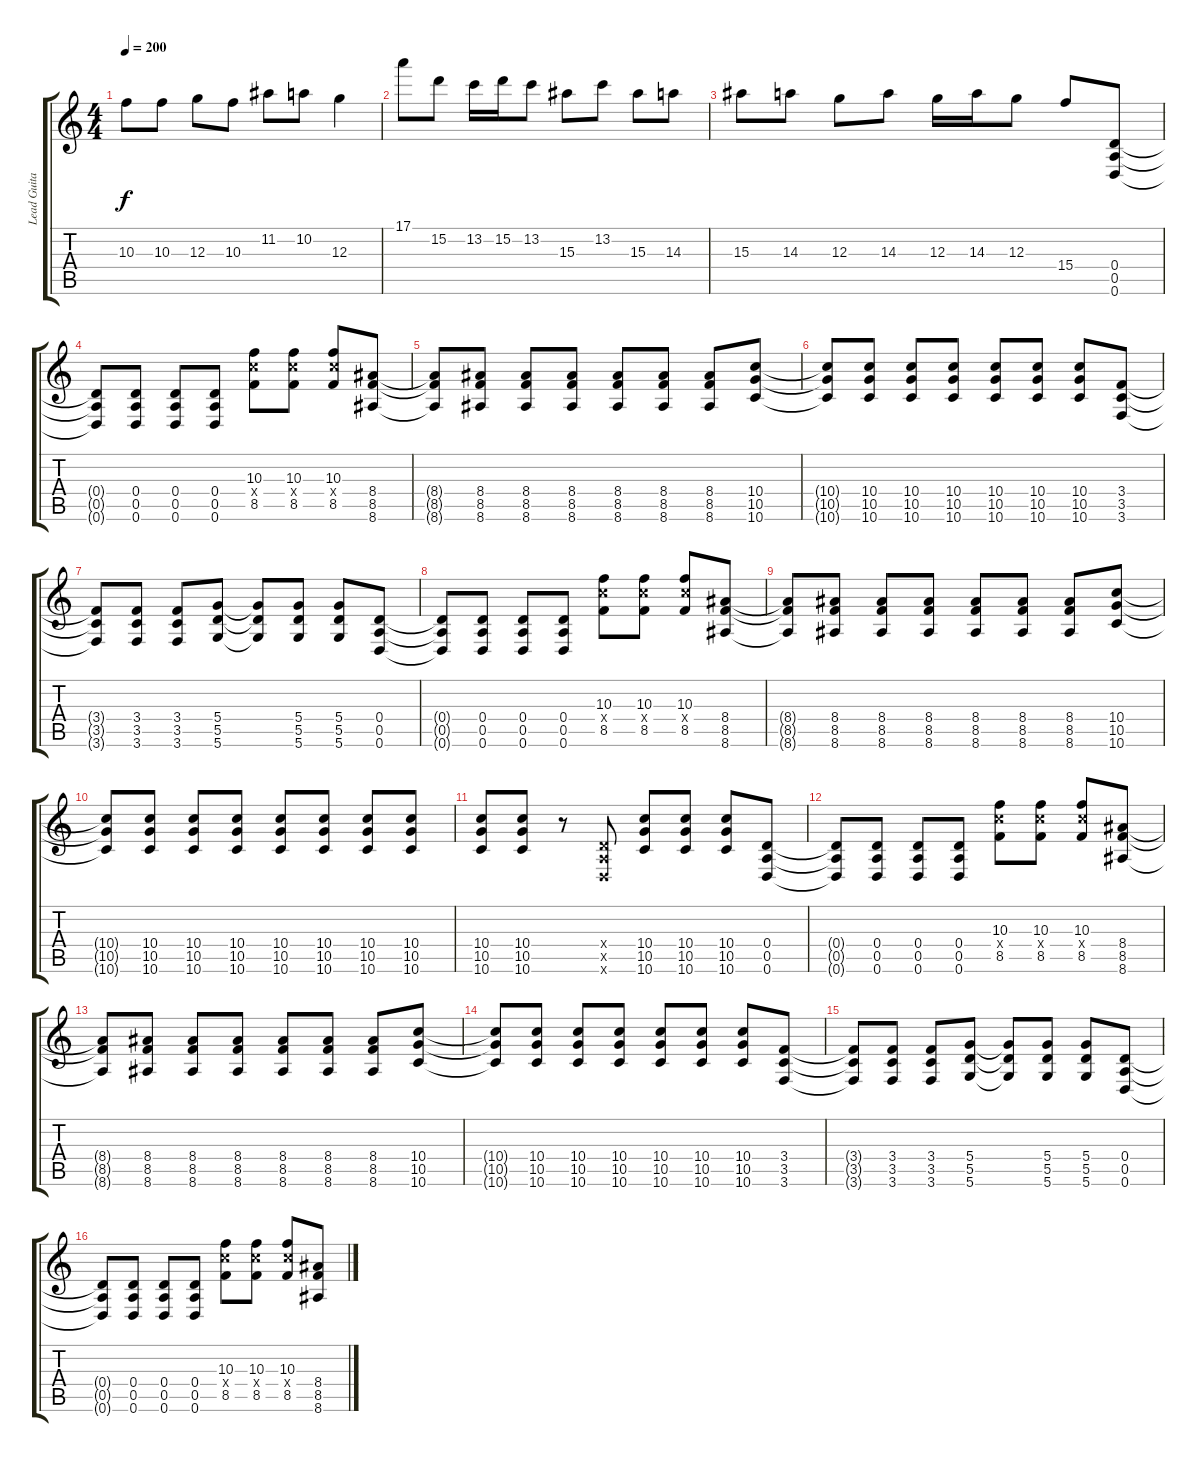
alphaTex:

\track ("Lead Guitar" "Lead Guita") {instrument distortionguitar}
\staff {score tabs}
\tuning (E4 B3 G3 D3 A2 D2) {hide}
\ts (4 4)
\tempo 200
\clef g2
\ks c
10.3{t}.8{dy f} 10.3.8 12.3.8 10.3.8 11.2.8 10.2.8 12.3.4 |
17.1.8 15.2.8 13.2.16 15.2.16 13.2.8 15.3.8 13.2.8 15.3.8 14.3.8 |
15.3.8 14.3.8 12.3.8 14.3.8 12.3.16 14.3.16 12.3.8 15.4.8 (0.4 0.5 0.6).8 |
(0.4{t} 0.5{t} 0.6{t}).8 (0.4 0.5 0.6).8 (0.4 0.5 0.6).8 (0.4 0.5 0.6).8 (10.3 10.4{x} 8.5).8 (10.3 10.4{x} 8.5).8 (10.3 10.4{x} 8.5).8 (8.4 8.5 8.6).8 |
(8.4{t} 8.5{t} 8.6{t}).8 (8.4 8.5 8.6).8 (8.4 8.5 8.6).8 (8.4 8.5 8.6).8 (8.4 8.5 8.6).8 (8.4 8.5 8.6).8 (8.4 8.5 8.6).8 (10.4 10.5 10.6).8 |
(10.4{t} 10.5{t} 10.6{t}).8 (10.4 10.5 10.6).8 (10.4 10.5 10.6).8 (10.4 10.5 10.6).8 (10.4 10.5 10.6).8 (10.4 10.5 10.6).8 (10.4 10.5 10.6).8 (3.4 3.5 3.6).8 |
(3.4{t} 3.5{t} 3.6{t}).8 (3.4 3.5 3.6).8 (3.4 3.5 3.6).8 (5.4 5.5 5.6).8 (5.4{t} 5.5{t} 5.6{t}).8 (5.4 5.5 5.6).8 (5.4 5.5 5.6).8 (0.4 0.5 0.6).8 |
(0.4{t} 0.5{t} 0.6{t}).8 (0.4 0.5 0.6).8 (0.4 0.5 0.6).8 (0.4 0.5 0.6).8 (10.3 10.4{x} 8.5).8 (10.3 10.4{x} 8.5).8 (10.3 10.4{x} 8.5).8 (8.4 8.5 8.6).8 |
(8.4{t} 8.5{t} 8.6{t}).8 (8.4 8.5 8.6).8 (8.4 8.5 8.6).8 (8.4 8.5 8.6).8 (8.4 8.5 8.6).8 (8.4 8.5 8.6).8 (8.4 8.5 8.6).8 (10.4 10.5 10.6).8 |
(10.4{t} 10.5{t} 10.6{t}).8 (10.4 10.5 10.6).8 (10.4 10.5 10.6).8 (10.4 10.5 10.6).8 (10.4 10.5 10.6).8 (10.4 10.5 10.6).8 (10.4 10.5 10.6).8 (10.4 10.5 10.6).8 |
(10.4 10.5 10.6).8 (10.4 10.5 10.6).8 r.8 (0.4{x} 0.5{x} 0.6{x}).8 (10.4 10.5 10.6).8 (10.4 10.5 10.6).8 (10.4 10.5 10.6).8 (0.4 0.5 0.6).8 |
(0.4{t} 0.5{t} 0.6{t}).8 (0.4 0.5 0.6).8 (0.4 0.5 0.6).8 (0.4 0.5 0.6).8 (10.3 10.4{x} 8.5).8 (10.3 10.4{x} 8.5).8 (10.3 10.4{x} 8.5).8 (8.4 8.5 8.6).8 |
(8.4{t} 8.5{t} 8.6{t}).8 (8.4 8.5 8.6).8 (8.4 8.5 8.6).8 (8.4 8.5 8.6).8 (8.4 8.5 8.6).8 (8.4 8.5 8.6).8 (8.4 8.5 8.6).8 (10.4 10.5 10.6).8 |
(10.4{t} 10.5{t} 10.6{t}).8 (10.4 10.5 10.6).8 (10.4 10.5 10.6).8 (10.4 10.5 10.6).8 (10.4 10.5 10.6).8 (10.4 10.5 10.6).8 (10.4 10.5 10.6).8 (3.4 3.5 3.6).8 |
(3.4{t} 3.5{t} 3.6{t}).8 (3.4 3.5 3.6).8 (3.4 3.5 3.6).8 (5.4 5.5 5.6).8 (5.4{t} 5.5{t} 5.6{t}).8 (5.4 5.5 5.6).8 (5.4 5.5 5.6).8 (0.4 0.5 0.6).8 |
(0.4{t} 0.5{t} 0.6{t}).8 (0.4 0.5 0.6).8 (0.4 0.5 0.6).8 (0.4 0.5 0.6).8 (10.3 10.4{x} 8.5).8 (10.3 10.4{x} 8.5).8 (10.3 10.4{x} 8.5).8 (8.4 8.5 8.6).8
